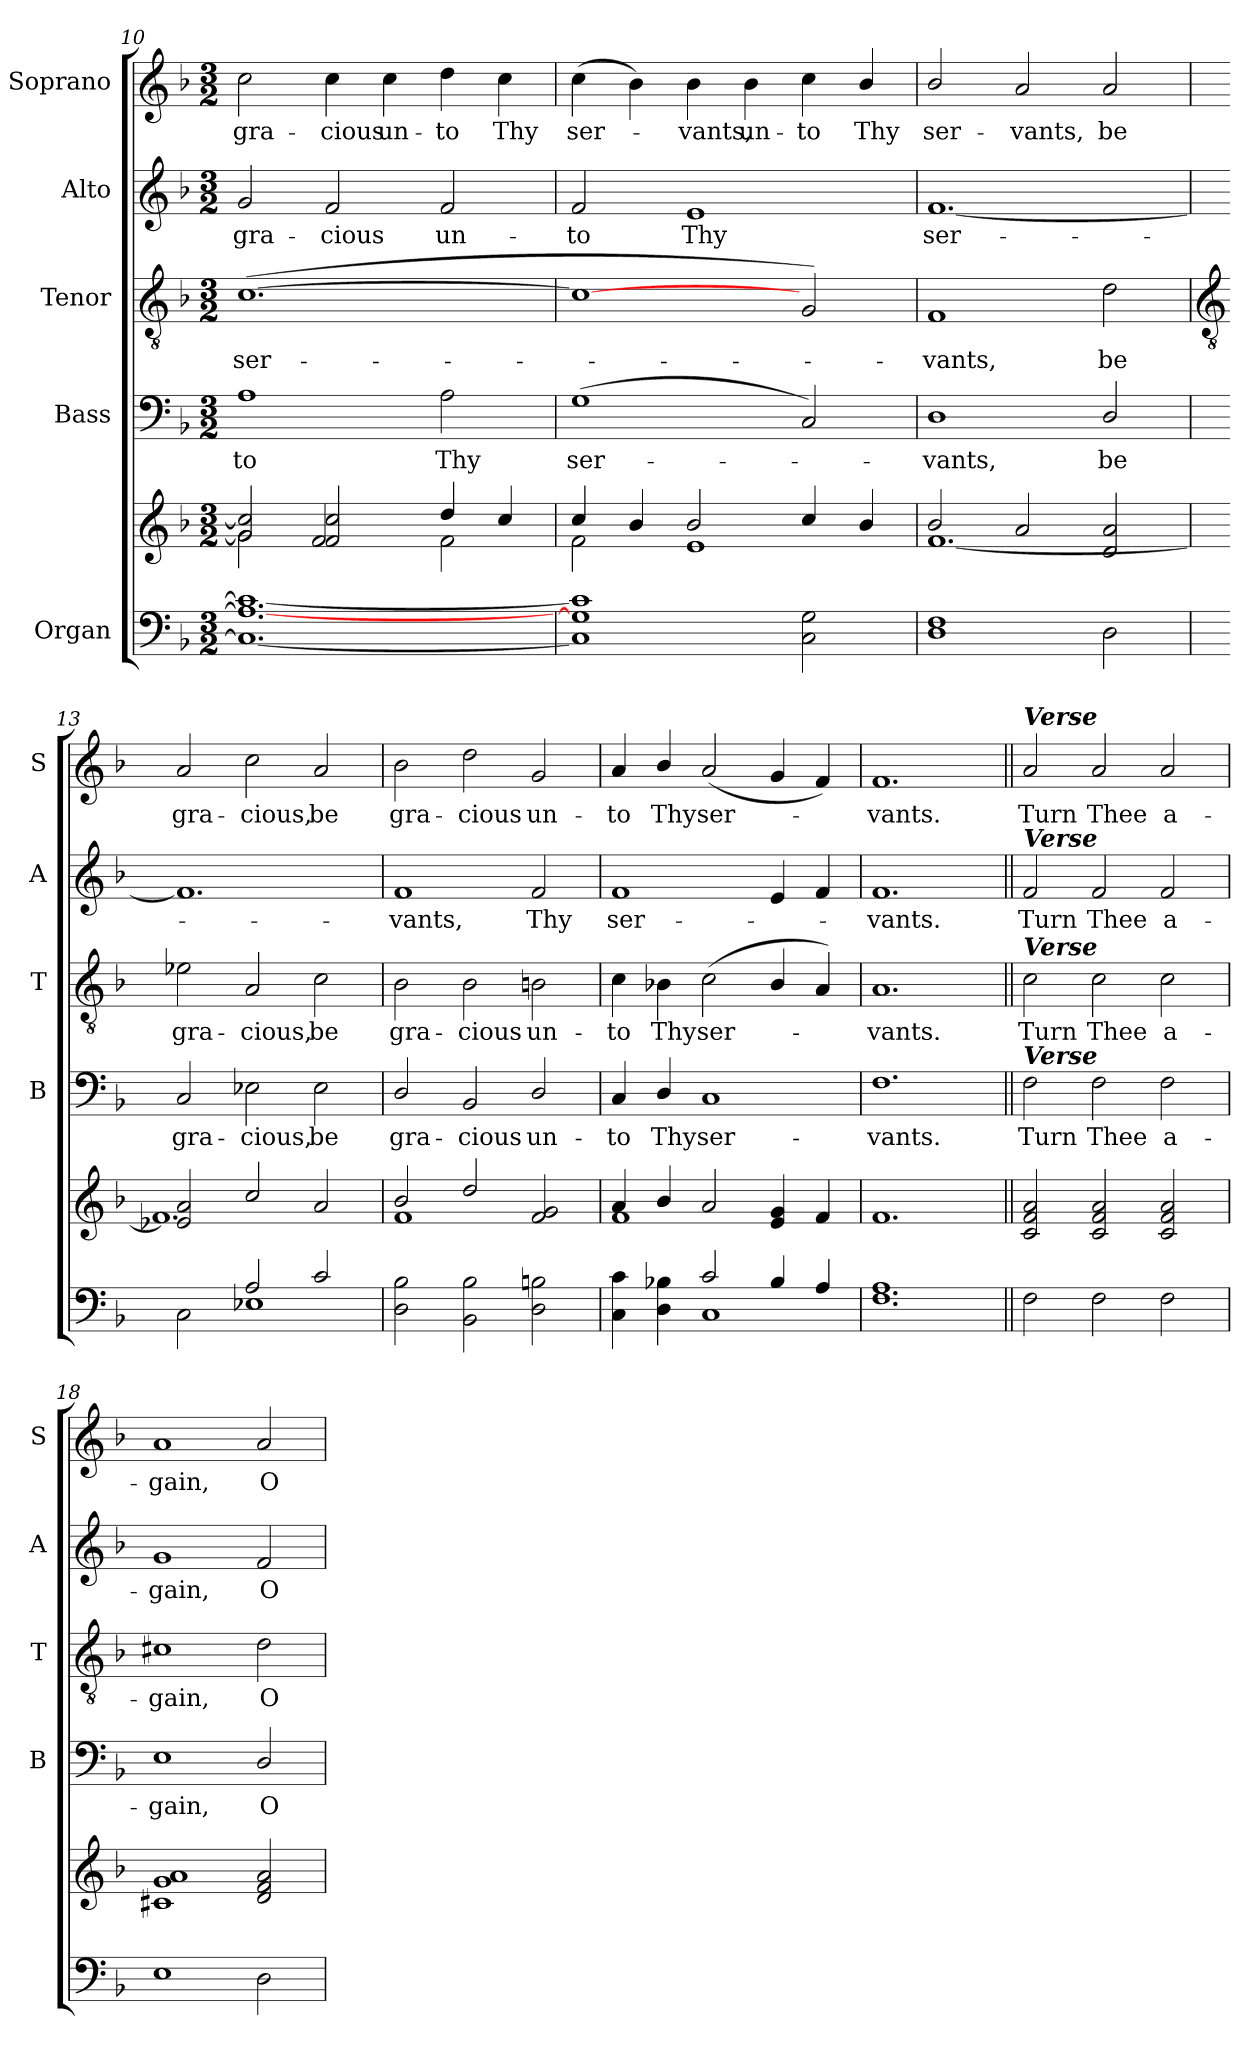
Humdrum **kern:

**kern	**kern	**kern	**text	**kern	**text	**kern	**text	**kern	**text
*part5	*part5	*part4	*part4	*part3	*part3	*part2	*part2	*part1	*part1
*staff6	*staff5	*staff4	*staff4	*staff3	*staff3	*staff2	*staff2	*staff1	*staff1
*I"Organ	*	*I"Bass	*	*I"Tenor	*	*I"Alto	*	*I"Soprano	*
*	*	*I'B	*	*I'T	*	*I'A	*	*I'S	*
*clefF4	*clefG2	*clefF4	*	*clefGv2	*	*clefG2	*	*clefG2	*
*k[b-]	*k[b-]	*k[b-]	*	*k[b-]	*	*k[b-]	*	*k[b-]	*
*F:	*F:	*F:	*	*F:	*	*F:	*	*F:	*
*M3/2	*M3/2	*M3/2	*	*M3/2	*	*M3/2	*	*M3/2	*
=10	=10	=10	=10	=10	=10	=10	=10	=10	=10
*^	*^	*	*	*	*	*	*	*	*
!	!	!	!	!	!LO:LY:b	!	!LO:LY:b	!	!LO:LY:b	!	!LO:LY:b
1.ryy	1.C\_ 1.A\_ 1.c\_	2g/] 2cc/]	2g\	1A	-to	(<[1.c	ser-	2g	gra-	2cc	gra-
!	!	!	!	!	!	!	!	!	!LO:LY:b	!	!LO:LY:b
.	.	2f/ 2cc/	2f/	.	.	.	.	2f	-cious	4cc	-cious
!	!	!	!	!	!	!	!	!	!	!	!LO:LY:b
.	.	.	.	.	.	.	.	.	.	4cc	un-
!	!	!	!	!	!LO:LY:b	!	!	!	!LO:LY:b	!	!LO:LY:b
.	.	4dd/	2f\	2A	Thy	.	.	2f	un-	4dd	-to
!	!	!	!	!	!	!	!	!	!	!	!LO:LY:b
.	.	4cc/	.	.	.	.	.	.	.	4cc	Thy
=11	=11	=11	=11	=11	=11	=11	=11	=11	=11	=11	=11
!	!	!	!	!	!LO:LY:b	!	!	!	!LO:LY:b	!	!LO:LY:b
1.ryy	1C\] 1G\] 1c\]	4cc/	2f\	(<1G	ser-	1c_	.	2f	-to	(>4cc	ser-
.	.	4b-/	.	.	.	.	.	.	.	4b-)	.
!	!	!	!	!	!	!	!	!	!LO:LY:b	!	!LO:LY:b
.	.	2b-/	1e\	.	.	.	.	1e	Thy	4b-	vants,
!	!	!	!	!	!	!	!	!	!	!	!LO:LY:b
.	.	.	.	.	.	.	.	.	.	4b-	un-
!	!	!	!	!	!	!	!	!	!	!	!LO:LY:b
.	2C\ 2G\	4cc/	.	2C)	.	2G)	.	.	.	4cc	-to
!	!	!	!	!	!	!	!	!	!	!	!LO:LY:b
.	.	4b-/	.	.	.	.	.	.	.	4b-/	Thy
=12	=12	=12	=12	=12	=12	=12	=12	=12	=12	=12	=12
!	!	!	!	!	!LO:LY:b	!	!LO:LY:b	!	!LO:LY:b	!	!LO:LY:b
1.ryy	1D\ 1F\	2b-/	[1.f\	1D	vants,	1F	vants,	[1.f	ser-	2b-/	ser-
!	!	!	!	!	!	!	!	!	!	!	!LO:LY:b
.	.	2a/	.	.	.	.	.	.	.	2a	-vants,
!	!	!	!	!	!LO:LY:b	!	!LO:LY:b	!	!	!	!LO:LY:b
.	2D\	2d/ 2a/	.	2D/	be	2d	be	.	.	2a	be
!!LO:LB:g=z
=13	=13	=13	=13	=13	=13	=13	=13	=13	=13	=13	=13
*	*	*	*	*	*	*clefGv2	*	*	*	*	*
!	!	!	!	!	!LO:LY:b	!	!LO:LY:b	!	!	!	!LO:LY:b
2ryy	2C\	2e-X/ 2a/	1.f\]	2C	gra-	2e-X	gra-	1.f]	.	2a	gra-
!	!	!	!	!	!LO:LY:b	!	!LO:LY:b	!	!	!	!LO:LY:b
2A/	1E-X\	2cc/	.	2E-X	-cious,	2A	-cious,	.	.	2cc	-cious,
!	!	!	!	!	!LO:LY:b	!	!LO:LY:b	!	!	!	!LO:LY:b
2c/	.	2a/	.	2E-	be	2c	be	.	.	2a	be
=14	=14	=14	=14	=14	=14	=14	=14	=14	=14	=14	=14
!	!	!	!	!	!LO:LY:b	!	!LO:LY:b	!	!LO:LY:b	!	!LO:LY:b
1.ryy	2D\ 2B-\	2b-/	1f\	2D/	gra-	2B-	gra-	1f	vants,	2b-	gra-
!	!	!	!	!	!LO:LY:b	!	!LO:LY:b	!	!	!	!LO:LY:b
.	2BB-\ 2B-\	2dd/	.	2BB-	-cious	2B-	-cious	.	.	2dd	-cious
!	!	!	!	!	!LO:LY:b	!	!LO:LY:b	!	!LO:LY:b	!	!LO:LY:b
.	2D\ 2Bn\	2f/ 2g/	2ryy	2D/	un-	2Bn	un-	2f	Thy	2g	un-
=15	=15	=15	=15	=15	=15	=15	=15	=15	=15	=15	=15
!	!	!	!	!	!LO:LY:b	!	!LO:LY:b	!	!LO:LY:b	!	!LO:LY:b
2ryy	4C\ 4c\	4a/	1f\	4C	-to	4c	-to	1f	ser-	4a	-to
!	!	!	!	!	!LO:LY:b	!	!LO:LY:b	!	!	!	!LO:LY:b
.	4D\ 4B-X\	4b-/	.	4D/	Thy	4B-X	Thy	.	.	4b-/	Thy
!	!	!	!	!	!LO:LY:b	!	!LO:LY:b	!	!	!	!LO:LY:b
2c/	1C\	2a/	.	1C	ser-	(<2c	ser-	.	.	(<2a	ser-
4B-/	.	4e/ 4g/	2ryy	.	.	4B-/	.	4e	.	4g	.
4A/	.	4f/	.	.	.	4A)	.	4f	.	4f)	.
=16	=16	=16	=16	=16	=16	=16	=16	=16	=16	=16	=16
!	!	!	!	!	!LO:LY:b	!	!LO:LY:b	!	!LO:LY:b	!	!LO:LY:b
1.ryy	1.F\ 1.A\	1.f/	1.ryy	1.F	-vants.	1.A	vants.	1.f	vants.	1.f	vants.
=17||	=17||	=17||	=17||	=17||	=17||	=17||	=17||	=17||	=17||	=17||	=17||
!	!	!	!	!	!	!	!	!	!	!LO:TX:a:Bi:t=Verse	!
!	!	!	!	!	!	!	!	!LO:TX:a:Bi:t=Verse	!	!	!
!	!	!	!	!	!	!LO:TX:a:Bi:t=Verse	!	!	!	!	!
!	!	!	!	!LO:TX:a:Bi:t=Verse	!	!	!	!	!	!	!
!	!	!	!	!	!LO:LY:b	!	!LO:LY:b	!	!LO:LY:b	!	!LO:LY:b
1.ryy	2F\	2c/ 2f/ 2a/	1.ryy	2F	Turn	2c	Turn	2f	Turn	2a	Turn
!	!	!	!	!	!LO:LY:b	!	!LO:LY:b	!	!LO:LY:b	!	!LO:LY:b
.	2F\	2c/ 2f/ 2a/	.	2F	Thee	2c	Thee	2f	Thee	2a	Thee
!	!	!	!	!	!LO:LY:b	!	!LO:LY:b	!	!LO:LY:b	!	!LO:LY:b
.	2F\	2c/ 2f/ 2a/	.	2F	a-	2c	a-	2f	a-	2a	a-
=18	=18	=18	=18	=18	=18	=18	=18	=18	=18	=18	=18
!	!	!	!	!	!LO:LY:b	!	!LO:LY:b	!	!LO:LY:b	!	!LO:LY:b
1.ryy	1E\	1c#X/ 1g/ 1a/	1.ryy	1E	-gain,	1c#X	-gain,	1g	-gain,	1a	-gain,
!	!	!	!	!	!LO:LY:b	!	!LO:LY:b	!	!LO:LY:b	!	!LO:LY:b
.	2D\	2d/ 2f/ 2a/	.	2D/	O	2d	O	2f	O	2a	O
*v	*v	*	*	*	*	*	*	*	*	*	*
*	*v	*v	*	*	*	*	*	*	*	*
=	=	=	=	=	=	=	=	=	=
*-	*-	*-	*-	*-	*-	*-	*-	*-	*-
